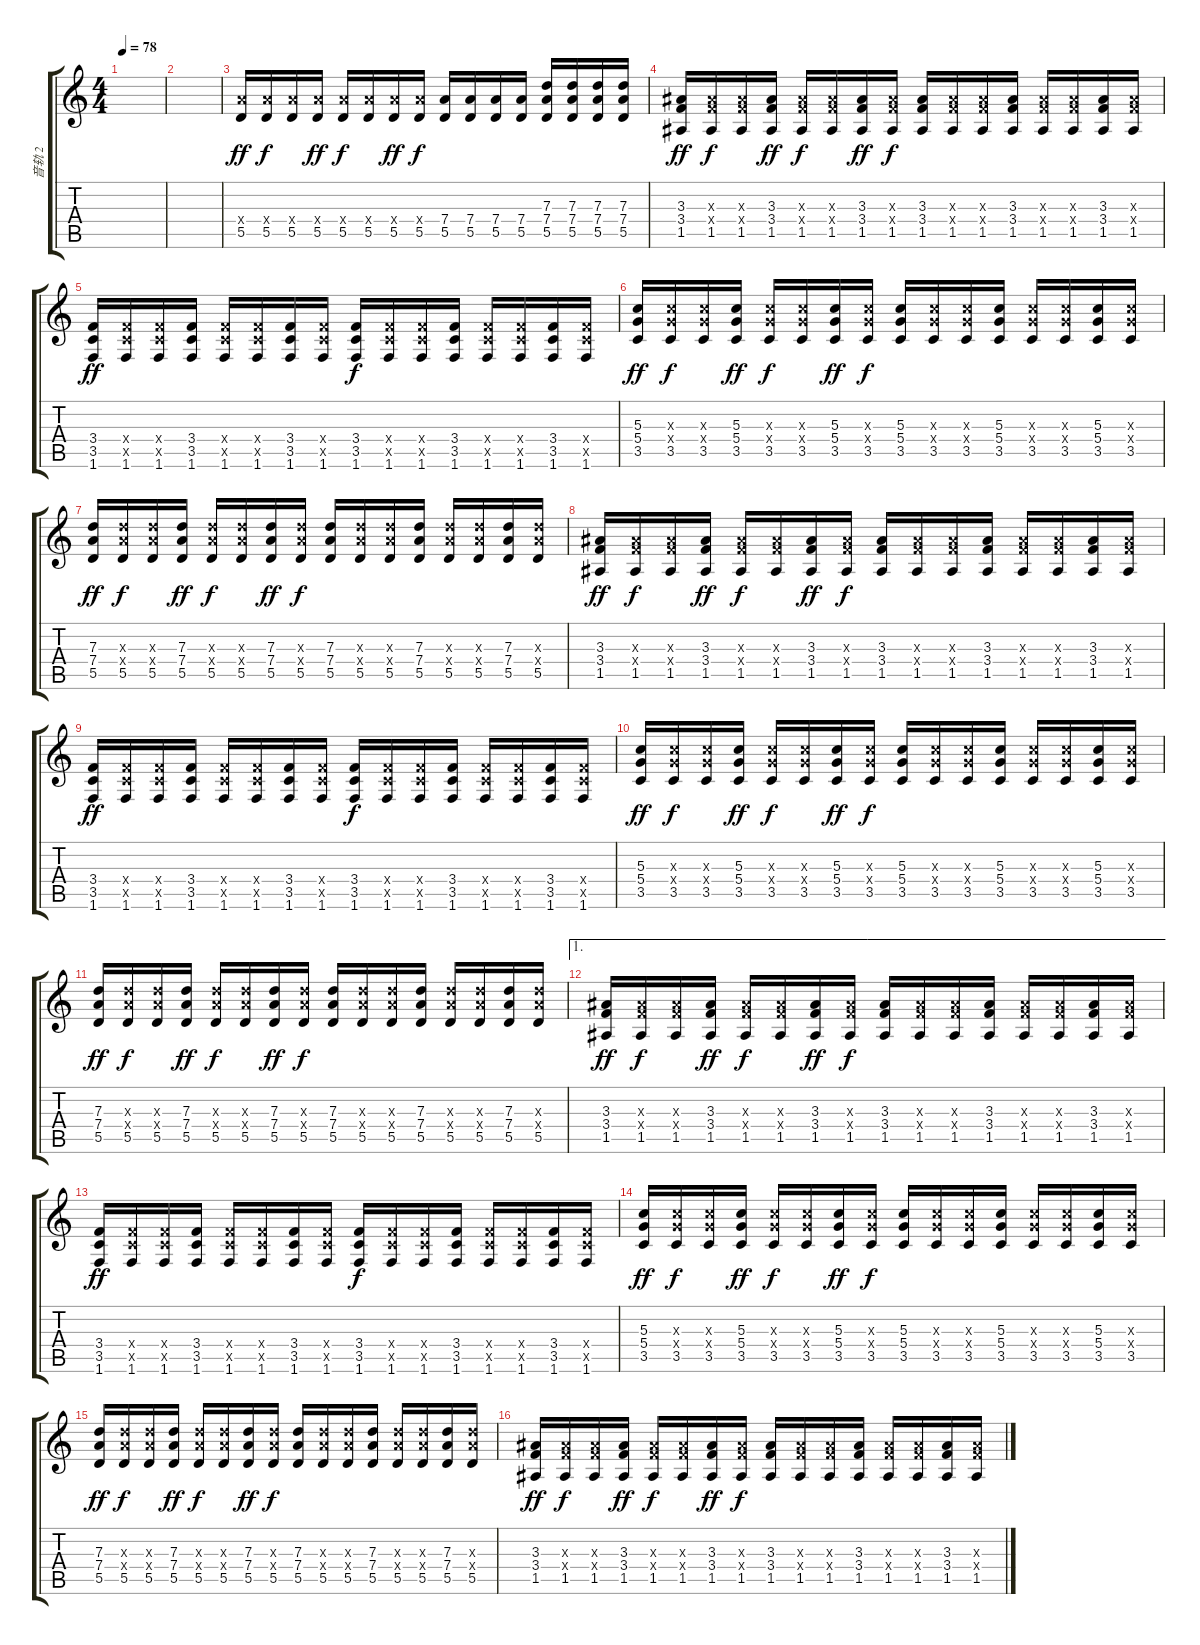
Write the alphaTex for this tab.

\track ("音轨 2" "音轨 2") {instrument overdrivenguitar}
\staff {score tabs}
\tuning (E4 B3 G3 D3 A2 E2) {hide}
\ts (4 4)
\tempo 78
\clef g2
\ks c
|
|
(7.4{x} 5.5).16{dy ff} (7.4{x} 5.5).16{dy f} (7.4{x} 5.5).16 (7.4{x} 5.5).16{dy ff} (7.4{x} 5.5).16{dy f} (7.4{x} 5.5).16 (7.4{x} 5.5).16{dy ff} (7.4{x} 5.5).16{dy f} (7.4 5.5).16 (7.4 5.5).16 (7.4 5.5).16 (7.4 5.5).16 (7.3 7.4 5.5).16 (7.3 7.4 5.5).16 (7.3 7.4 5.5).16 (7.3 7.4 5.5).16 |
(3.3 3.4 1.5).16{dy ff} (3.3{x} 3.4{x} 1.5).16{dy f} (3.3{x} 3.4{x} 1.5).16 (3.3 3.4 1.5).16{dy ff} (3.3{x} 3.4{x} 1.5).16{dy f} (3.3{x} 3.4{x} 1.5).16 (3.3 3.4 1.5).16{dy ff} (3.3{x} 3.4{x} 1.5).16{dy f} (3.3 3.4 1.5).16 (3.3{x} 3.4{x} 1.5).16 (3.3{x} 3.4{x} 1.5).16 (3.3 3.4 1.5).16 (3.3{x} 3.4{x} 1.5).16 (3.3{x} 3.4{x} 1.5).16 (3.3 3.4 1.5).16 (3.3{x} 3.4{x} 1.5).16 |
(3.4 3.5 1.6).16{dy ff} (3.4{x} 3.5{x} 1.6).16 (3.4{x} 3.5{x} 1.6).16 (3.4 3.5 1.6).16 (3.4{x} 3.5{x} 1.6).16 (3.4{x} 3.5{x} 1.6).16 (3.4 3.5 1.6).16 (3.4{x} 3.5{x} 1.6).16 (3.4 3.5 1.6).16{dy f} (3.4{x} 3.5{x} 1.6).16 (3.4{x} 3.5{x} 1.6).16 (3.4 3.5 1.6).16 (3.4{x} 3.5{x} 1.6).16 (3.4{x} 3.5{x} 1.6).16 (3.4 3.5 1.6).16 (3.4{x} 3.5{x} 1.6).16 |
(5.3 5.4 3.5).16{dy ff} (5.3{x} 5.4{x} 3.5).16{dy f} (5.3{x} 5.4{x} 3.5).16 (5.3 5.4 3.5).16{dy ff} (5.3{x} 5.4{x} 3.5).16{dy f} (5.3{x} 5.4{x} 3.5).16 (5.3 5.4 3.5).16{dy ff} (5.3{x} 5.4{x} 3.5).16{dy f} (5.3 5.4 3.5).16 (5.3{x} 5.4{x} 3.5).16 (5.3{x} 5.4{x} 3.5).16 (5.3 5.4 3.5).16 (5.3{x} 5.4{x} 3.5).16 (5.3{x} 5.4{x} 3.5).16 (5.3 5.4 3.5).16 (5.3{x} 5.4{x} 3.5).16 |
(7.3 7.4 5.5).16{dy ff} (7.3{x} 7.4{x} 5.5).16{dy f} (7.3{x} 7.4{x} 5.5).16 (7.3 7.4 5.5).16{dy ff} (7.3{x} 7.4{x} 5.5).16{dy f} (7.3{x} 7.4{x} 5.5).16 (7.3 7.4 5.5).16{dy ff} (7.3{x} 7.4{x} 5.5).16{dy f} (7.3 7.4 5.5).16 (7.3{x} 7.4{x} 5.5).16 (7.3{x} 7.4{x} 5.5).16 (7.3 7.4 5.5).16 (7.3{x} 7.4{x} 5.5).16 (7.3{x} 7.4{x} 5.5).16 (7.3 7.4 5.5).16 (7.3{x} 7.4{x} 5.5).16 |
(3.3 3.4 1.5).16{dy ff} (3.3{x} 3.4{x} 1.5).16{dy f} (3.3{x} 3.4{x} 1.5).16 (3.3 3.4 1.5).16{dy ff} (3.3{x} 3.4{x} 1.5).16{dy f} (3.3{x} 3.4{x} 1.5).16 (3.3 3.4 1.5).16{dy ff} (3.3{x} 3.4{x} 1.5).16{dy f} (3.3 3.4 1.5).16 (3.3{x} 3.4{x} 1.5).16 (3.3{x} 3.4{x} 1.5).16 (3.3 3.4 1.5).16 (3.3{x} 3.4{x} 1.5).16 (3.3{x} 3.4{x} 1.5).16 (3.3 3.4 1.5).16 (3.3{x} 3.4{x} 1.5).16 |
(3.4 3.5 1.6).16{dy ff} (3.4{x} 3.5{x} 1.6).16 (3.4{x} 3.5{x} 1.6).16 (3.4 3.5 1.6).16 (3.4{x} 3.5{x} 1.6).16 (3.4{x} 3.5{x} 1.6).16 (3.4 3.5 1.6).16 (3.4{x} 3.5{x} 1.6).16 (3.4 3.5 1.6).16{dy f} (3.4{x} 3.5{x} 1.6).16 (3.4{x} 3.5{x} 1.6).16 (3.4 3.5 1.6).16 (3.4{x} 3.5{x} 1.6).16 (3.4{x} 3.5{x} 1.6).16 (3.4 3.5 1.6).16 (3.4{x} 3.5{x} 1.6).16 |
(5.3 5.4 3.5).16{dy ff} (5.3{x} 5.4{x} 3.5).16{dy f} (5.3{x} 5.4{x} 3.5).16 (5.3 5.4 3.5).16{dy ff} (5.3{x} 5.4{x} 3.5).16{dy f} (5.3{x} 5.4{x} 3.5).16 (5.3 5.4 3.5).16{dy ff} (5.3{x} 5.4{x} 3.5).16{dy f} (5.3 5.4 3.5).16 (5.3{x} 5.4{x} 3.5).16 (5.3{x} 5.4{x} 3.5).16 (5.3 5.4 3.5).16 (5.3{x} 5.4{x} 3.5).16 (5.3{x} 5.4{x} 3.5).16 (5.3 5.4 3.5).16 (5.3{x} 5.4{x} 3.5).16 |
(7.3 7.4 5.5).16{dy ff} (7.3{x} 7.4{x} 5.5).16{dy f} (7.3{x} 7.4{x} 5.5).16 (7.3 7.4 5.5).16{dy ff} (7.3{x} 7.4{x} 5.5).16{dy f} (7.3{x} 7.4{x} 5.5).16 (7.3 7.4 5.5).16{dy ff} (7.3{x} 7.4{x} 5.5).16{dy f} (7.3 7.4 5.5).16 (7.3{x} 7.4{x} 5.5).16 (7.3{x} 7.4{x} 5.5).16 (7.3 7.4 5.5).16 (7.3{x} 7.4{x} 5.5).16 (7.3{x} 7.4{x} 5.5).16 (7.3 7.4 5.5).16 (7.3{x} 7.4{x} 5.5).16 |
\ae 1
(3.3 3.4 1.5).16{dy ff} (3.3{x} 3.4{x} 1.5).16{dy f} (3.3{x} 3.4{x} 1.5).16 (3.3 3.4 1.5).16{dy ff} (3.3{x} 3.4{x} 1.5).16{dy f} (3.3{x} 3.4{x} 1.5).16 (3.3 3.4 1.5).16{dy ff} (3.3{x} 3.4{x} 1.5).16{dy f} (3.3 3.4 1.5).16 (3.3{x} 3.4{x} 1.5).16 (3.3{x} 3.4{x} 1.5).16 (3.3 3.4 1.5).16 (3.3{x} 3.4{x} 1.5).16 (3.3{x} 3.4{x} 1.5).16 (3.3 3.4 1.5).16 (3.3{x} 3.4{x} 1.5).16 |
(3.4 3.5 1.6).16{dy ff} (3.4{x} 3.5{x} 1.6).16 (3.4{x} 3.5{x} 1.6).16 (3.4 3.5 1.6).16 (3.4{x} 3.5{x} 1.6).16 (3.4{x} 3.5{x} 1.6).16 (3.4 3.5 1.6).16 (3.4{x} 3.5{x} 1.6).16 (3.4 3.5 1.6).16{dy f} (3.4{x} 3.5{x} 1.6).16 (3.4{x} 3.5{x} 1.6).16 (3.4 3.5 1.6).16 (3.4{x} 3.5{x} 1.6).16 (3.4{x} 3.5{x} 1.6).16 (3.4 3.5 1.6).16 (3.4{x} 3.5{x} 1.6).16 |
(5.3 5.4 3.5).16{dy ff} (5.3{x} 5.4{x} 3.5).16{dy f} (5.3{x} 5.4{x} 3.5).16 (5.3 5.4 3.5).16{dy ff} (5.3{x} 5.4{x} 3.5).16{dy f} (5.3{x} 5.4{x} 3.5).16 (5.3 5.4 3.5).16{dy ff} (5.3{x} 5.4{x} 3.5).16{dy f} (5.3 5.4 3.5).16 (5.3{x} 5.4{x} 3.5).16 (5.3{x} 5.4{x} 3.5).16 (5.3 5.4 3.5).16 (5.3{x} 5.4{x} 3.5).16 (5.3{x} 5.4{x} 3.5).16 (5.3 5.4 3.5).16 (5.3{x} 5.4{x} 3.5).16 |
(7.3 7.4 5.5).16{dy ff} (7.3{x} 7.4{x} 5.5).16{dy f} (7.3{x} 7.4{x} 5.5).16 (7.3 7.4 5.5).16{dy ff} (7.3{x} 7.4{x} 5.5).16{dy f} (7.3{x} 7.4{x} 5.5).16 (7.3 7.4 5.5).16{dy ff} (7.3{x} 7.4{x} 5.5).16{dy f} (7.3 7.4 5.5).16 (7.3{x} 7.4{x} 5.5).16 (7.3{x} 7.4{x} 5.5).16 (7.3 7.4 5.5).16 (7.3{x} 7.4{x} 5.5).16 (7.3{x} 7.4{x} 5.5).16 (7.3 7.4 5.5).16 (7.3{x} 7.4{x} 5.5).16 |
(3.3 3.4 1.5).16{dy ff} (3.3{x} 3.4{x} 1.5).16{dy f} (3.3{x} 3.4{x} 1.5).16 (3.3 3.4 1.5).16{dy ff} (3.3{x} 3.4{x} 1.5).16{dy f} (3.3{x} 3.4{x} 1.5).16 (3.3 3.4 1.5).16{dy ff} (3.3{x} 3.4{x} 1.5).16{dy f} (3.3 3.4 1.5).16 (3.3{x} 3.4{x} 1.5).16 (3.3{x} 3.4{x} 1.5).16 (3.3 3.4 1.5).16 (3.3{x} 3.4{x} 1.5).16 (3.3{x} 3.4{x} 1.5).16 (3.3 3.4 1.5).16 (3.3{x} 3.4{x} 1.5).16
